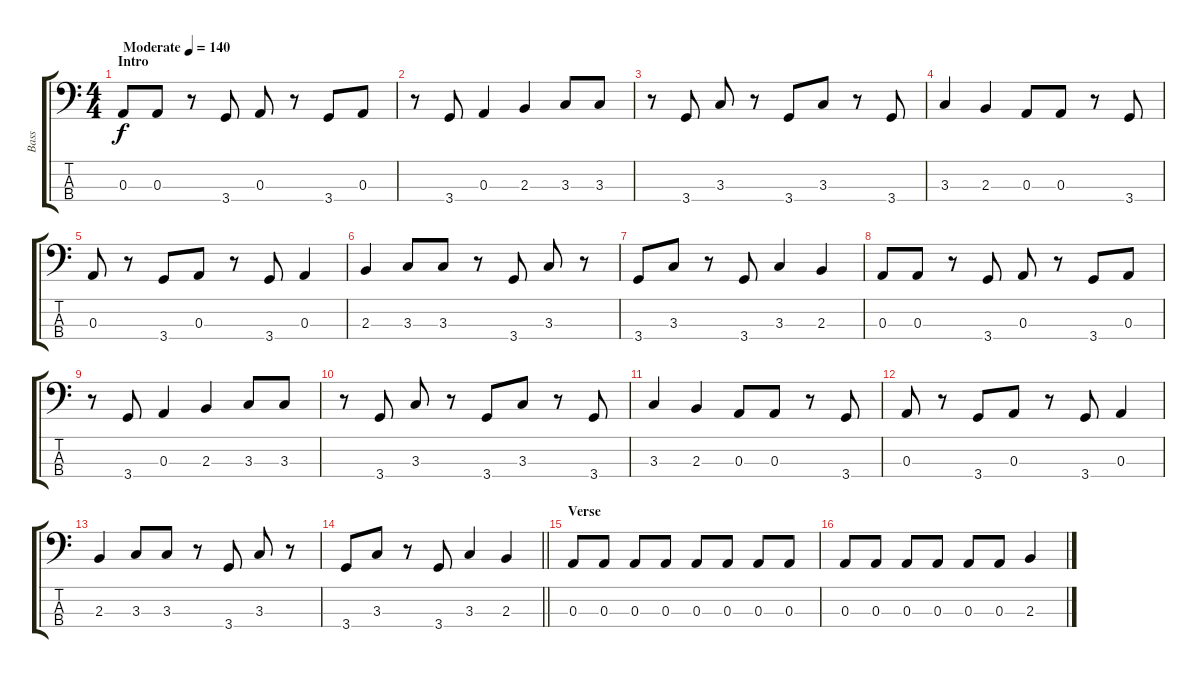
\track ("Bass" "Bass") {instrument electricbassfinger}
\staff {score tabs}
\tuning (G2 D2 A1 E1) {hide}
\ts (4 4)
\section ("" "Intro")
\tempo (140 "Moderate")
\clef f4
\ks c
0.3.8{dy f instrument electricbassfinger} 0.3.8 r.8 3.4.8 0.3.8 r.8 3.4.8 0.3.8 |
r.8 3.4.8 0.3.4 2.3.4 3.3.8 3.3.8 |
r.8 3.4.8 3.3.8 r.8 3.4.8 3.3.8 r.8 3.4.8 |
3.3.4 2.3.4 0.3.8 0.3.8 r.8 3.4.8 |
0.3.8 r.8 3.4.8 0.3.8 r.8 3.4.8 0.3.4 |
2.3.4 3.3.8 3.3.8 r.8 3.4.8 3.3.8 r.8 |
3.4.8 3.3.8 r.8 3.4.8 3.3.4 2.3.4 |
0.3.8 0.3.8 r.8 3.4.8 0.3.8 r.8 3.4.8 0.3.8 |
r.8 3.4.8 0.3.4 2.3.4 3.3.8 3.3.8 |
r.8 3.4.8 3.3.8 r.8 3.4.8 3.3.8 r.8 3.4.8 |
3.3.4 2.3.4 0.3.8 0.3.8 r.8 3.4.8 |
0.3.8 r.8 3.4.8 0.3.8 r.8 3.4.8 0.3.4 |
2.3.4 3.3.8 3.3.8 r.8 3.4.8 3.3.8 r.8 |
\barLineRight lightlight
3.4.8 3.3.8 r.8 3.4.8 3.3.4 2.3.4 |
\section ("" "Verse")
0.3.8 0.3.8 0.3.8 0.3.8 0.3.8 0.3.8 0.3.8 0.3.8 |
0.3.8 0.3.8 0.3.8 0.3.8 0.3.8 0.3.8 2.3.4
